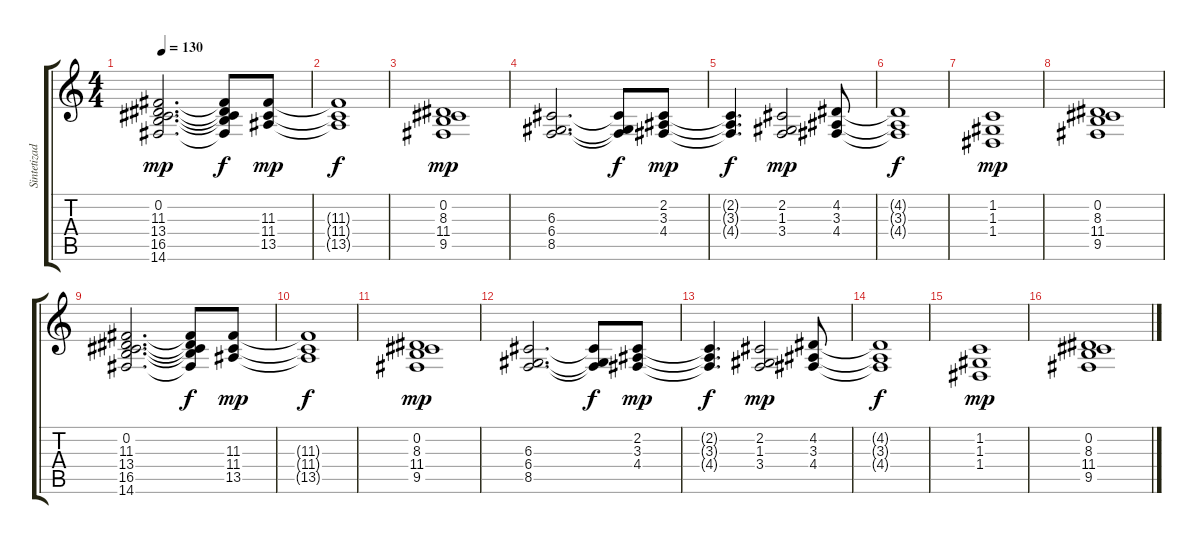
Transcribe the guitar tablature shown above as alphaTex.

\track ("Sintetizador I" "Sintetizad") {instrument synthstrings1}
\staff {score tabs}
\tuning (E4 B3 G3 D3 A2 E2) {hide}
\ts (4 4)
\tempo 130
\clef g2
\ks c
(0.2 11.3 13.4 16.5 14.6).2{d dy mp} (0.2{t} 11.3{t} 13.4{t} 16.5{t} 14.6{t}).8{dy f} (11.3 11.4 13.5).8{dy mp} |
(11.3{t} 11.4{t} 13.5{t}).1{dy f} |
(0.2 8.3 11.4 9.5).1{dy mp} |
(6.3 6.4 8.5).2{d} (6.3{t} 6.4{t} 8.5{t}).8{dy f} (2.2 3.3 4.4).8{dy mp} |
(2.2{t} 3.3{t} 4.4{t}).4{d dy f} (2.2 1.3 3.4).2{dy mp} (4.2 3.3 4.4).8 |
(4.2{t} 3.3{t} 4.4{t}).1{dy f} |
(1.2 1.3 1.4).1{dy mp} |
(0.2 8.3 11.4 9.5).1 |
(0.2 11.3 13.4 16.5 14.6).2{d} (0.2{t} 11.3{t} 13.4{t} 16.5{t} 14.6{t}).8{dy f} (11.3 11.4 13.5).8{dy mp} |
(11.3{t} 11.4{t} 13.5{t}).1{dy f} |
(0.2 8.3 11.4 9.5).1{dy mp} |
(6.3 6.4 8.5).2{d} (6.3{t} 6.4{t} 8.5{t}).8{dy f} (2.2 3.3 4.4).8{dy mp} |
(2.2{t} 3.3{t} 4.4{t}).4{d dy f} (2.2 1.3 3.4).2{dy mp} (4.2 3.3 4.4).8 |
(4.2{t} 3.3{t} 4.4{t}).1{dy f} |
(1.2 1.3 1.4).1{dy mp} |
(0.2 8.3 11.4 9.5).1
